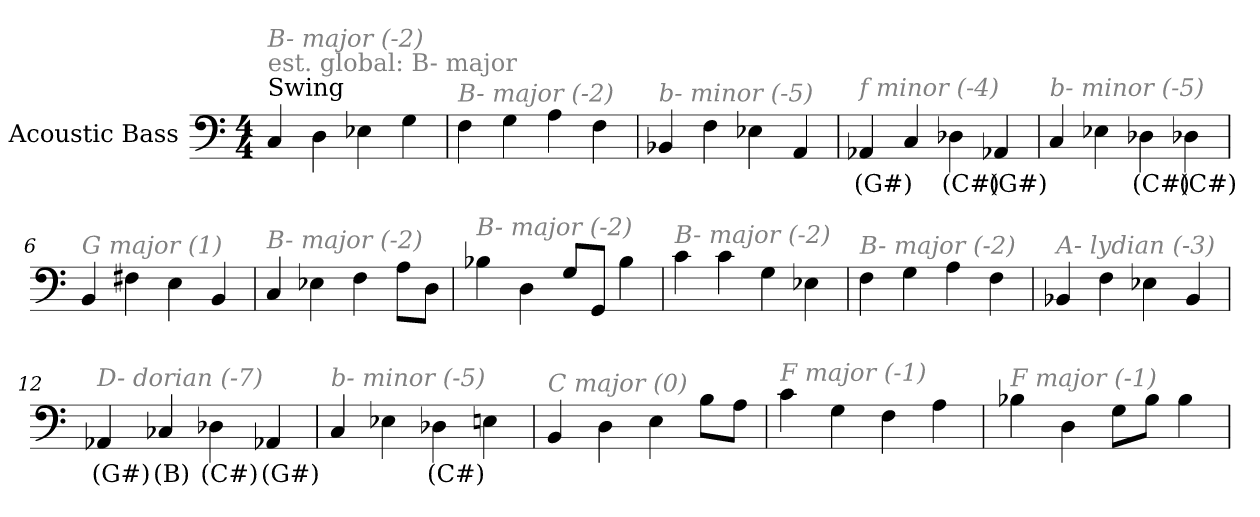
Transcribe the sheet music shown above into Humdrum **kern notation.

**kern	**text
*part1	*part1
*staff1	*staff1
*I"Acoustic Bass	*
*clefF4	*
*ITrd7c12	*
*k[]	*
*C:	*
*M4/4	*
*MM145	*
=1	=1
!LO:TX:a:t=Swing	!
!LO:TX:a:color=#808080:t=est. global&colon; B- major	!
!LO:TX:i:color=#808080:t=B- major (-2)	!
4CC	.
4DD	.
4EE-X	.
4GG	.
=2	=2
!LO:TX:i:color=#808080:t=B- major (-2)	!
4FF	.
4GG	.
4AA	.
4FF	.
=3	=3
!LO:TX:i:color=#808080:t=b- minor (-5)	!
4BBB-X	.
4FF	.
4EE-X	.
4AAA	.
=4	=4
!LO:TX:i:color=#808080:t=f minor (-4)	!
4AAA-Xi	(G#)
4CC	.
4DD-Xi	(C#)
4AAA-Xi	(G#)
=5	=5
!LO:TX:i:color=#808080:t=b- minor (-5)	!
4CC	.
4EE-X	.
4DD-Xi	(C#)
4DD-Xi	(C#)
=6	=6
!LO:TX:i:color=#808080:t=G major (1)	!
4BBB	.
4FF#X	.
4EE	.
4BBB	.
=7	=7
!LO:TX:i:color=#808080:t=B- major (-2)	!
4CC	.
4EE-X	.
4FF	.
8AAL	.
8DDJ	.
=8	=8
!LO:TX:i:color=#808080:t=B- major (-2)	!
4BB-X	.
4DD	.
8GGL	.
8GGGJ	.
4BB-	.
=9	=9
!LO:TX:i:color=#808080:t=B- major (-2)	!
4C	.
4C	.
4GG	.
4EE-X	.
=10	=10
!LO:TX:i:color=#808080:t=B- major (-2)	!
4FF	.
4GG	.
4AA	.
4FF	.
=11	=11
!LO:TX:i:color=#808080:t=A- lydian (-3)	!
4BBB-X	.
4FF	.
4EE-X	.
4BBB-	.
=12	=12
!LO:TX:i:color=#808080:t=D- dorian (-7)	!
4AAA-Xi	(G#)
4CC-Xi	(B)
4DD-Xi	(C#)
4AAA-Xi	(G#)
=13	=13
!LO:TX:i:color=#808080:t=b- minor (-5)	!
4CC	.
4EE-X	.
4DD-Xi	(C#)
4EEn	.
=14	=14
!LO:TX:i:color=#808080:t=C major (0)	!
4BBB	.
4DD	.
4EE	.
8BBL	.
8AAJ	.
=15	=15
!LO:TX:i:color=#808080:t=F major (-1)	!
4C	.
4GG	.
4FF	.
4AA	.
=16	=16
!LO:TX:i:color=#808080:t=F major (-1)	!
4BB-X	.
4DD	.
8GGL	.
8BB-J	.
4BB-	.
=	=
*-	*-
